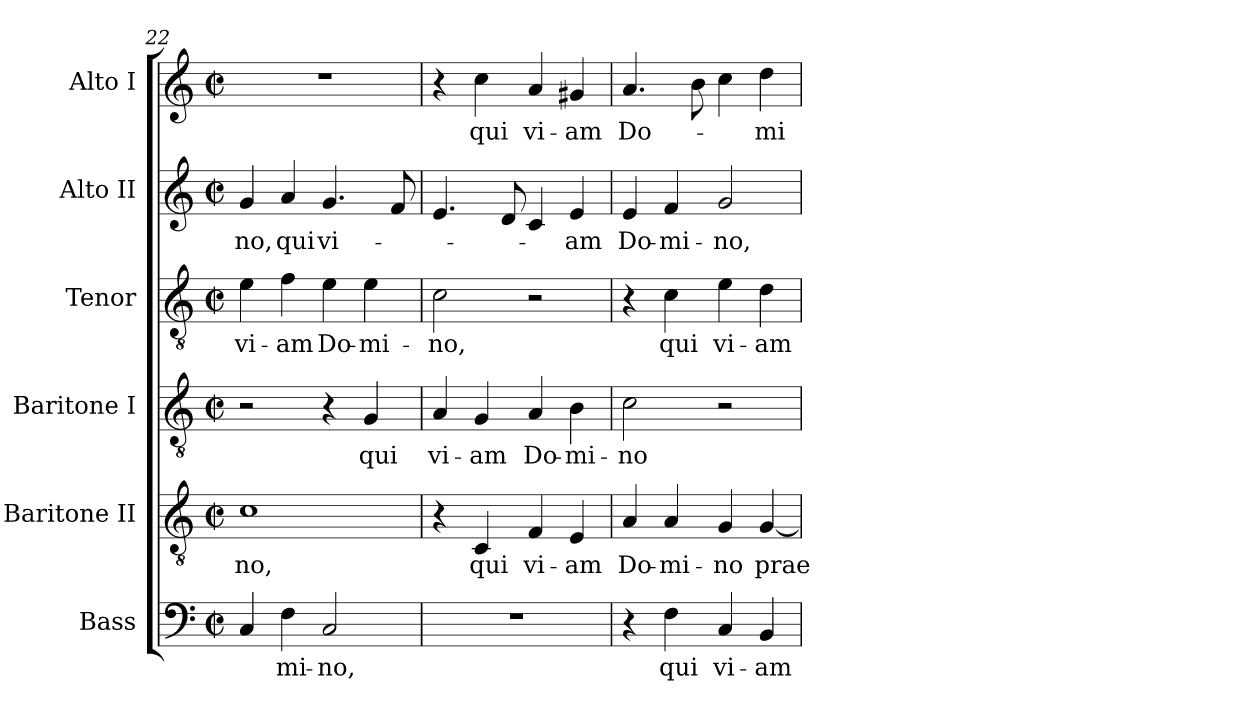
**kern	**text	**kern	**text	**kern	**text	**kern	**text	**kern	**text	**kern	**text
*part6	*part6	*part5	*part5	*part4	*part4	*part3	*part3	*part2	*part2	*part1	*part1
*staff6	*staff6	*staff5	*staff5	*staff4	*staff4	*staff3	*staff3	*staff2	*staff2	*staff1	*staff1
*I"Bass	*	*I"Baritone II	*	*I"Baritone I	*	*I"Tenor	*	*I"Alto II	*	*I"Alto I	*
*I'B.	*	*I'B.	*	*I'T.	*	*I'T.	*	*I'A.	*	*	*
*clefF4	*	*clefGv2	*	*clefGv2	*	*clefGv2	*	*clefG2	*	*clefG2	*
*	*	*	*	*ITrd7c12	*	*ITrd7c12	*	*	*	*	*
*k[]	*	*k[]	*	*k[]	*	*k[]	*	*k[]	*	*k[]	*
*C:	*	*C:	*	*C:	*	*C:	*	*C:	*	*C:	*
*M2/2	*	*M2/2	*	*M2/2	*	*M2/2	*	*M2/2	*	*M2/2	*
*met(c|)	*	*met(c|)	*	*met(c|)	*	*met(c|)	*	*met(c|)	*	*met(c|)	*
=22	=22	=22	=22	=22	=22	=22	=22	=22	=22	=22	=22
!	!	!	!LO:LY:b:color=#000000	!	!	!	!	!	!	!	!
!	!	!	!	!	!	!	!LO:LY:b:color=#000000	!	!	!	!
!	!	!	!	!	!	!	!	!	!LO:LY:b:color=#000000	!	!
4Ci/	.	1ci	-no,	2r	.	4Ei\	vi-	4gi/	-no,	1r	.
!	!LO:LY:b:color=#000000	!	!	!	!	!	!	!	!	!	!
!	!	!	!	!	!	!	!LO:LY:b:color=#000000	!	!	!	!
!	!	!	!	!	!	!	!	!	!LO:LY:b:color=#000000	!	!
4Fi\	-mi-	.	.	.	.	4Fi\	-am	4ai/	qui	.	.
!	!LO:LY:b:color=#000000	!	!	!	!	!	!	!	!	!	!
!	!	!	!	!	!	!	!LO:LY:b:color=#000000	!	!	!	!
!	!	!	!	!	!	!	!	!	!LO:LY:b:color=#000000	!	!
2Ci/	-no,	.	.	4r	.	4Ei\	Do-	4.gi/	vi-	.	.
!	!	!	!	!	!LO:LY:b:color=#000000	!	!	!	!	!	!
!	!	!	!	!	!	!	!LO:LY:b:color=#000000	!	!	!	!
.	.	.	.	4GGi/	qui	4Ei\	-mi-	.	.	.	.
.	.	.	.	.	.	.	.	8fi/	.	.	.
=23	=23	=23	=23	=23	=23	=23	=23	=23	=23	=23	=23
!	!	!	!	!	!LO:LY:b:color=#000000	!	!	!	!	!	!
!	!	!	!	!	!	!	!LO:LY:b:color=#000000	!	!	!	!
1r	.	4r	.	4AAi/	vi-	2Ci\	-no,	4.ei/	.	4r	.
!	!	!	!LO:LY:b:color=#000000	!	!	!	!	!	!	!	!
!	!	!	!	!	!LO:LY:b:color=#000000	!	!	!	!	!	!
!	!	!	!	!	!	!	!	!	!	!	!LO:LY:b:color=#000000
.	.	4Ci/	qui	4GGi/	-am	.	.	.	.	4cci\	qui
.	.	.	.	.	.	.	.	8di/	.	.	.
!	!	!	!LO:LY:b:color=#000000	!	!	!	!	!	!	!	!
!	!	!	!	!	!LO:LY:b:color=#000000	!	!	!	!	!	!
!	!	!	!	!	!	!	!	!	!	!	!LO:LY:b:color=#000000
.	.	4Fi/	vi-	4AAi/	Do-	2r	.	4ci/	.	4ai/	vi-
!	!	!	!LO:LY:b:color=#000000	!	!	!	!	!	!	!	!
!	!	!	!	!	!LO:LY:b:color=#000000	!	!	!	!	!	!
!	!	!	!	!	!	!	!	!	!LO:LY:b:color=#000000	!	!
!	!	!	!	!	!	!	!	!	!	!	!LO:LY:b:color=#000000
.	.	4Ei/	-am	4BBi\	-mi-	.	.	4ei/	-am	4g#Xi/	-am
=24	=24	=24	=24	=24	=24	=24	=24	=24	=24	=24	=24
!	!	!	!LO:LY:b:color=#000000	!	!	!	!	!	!	!	!
!	!	!	!	!	!LO:LY:b:color=#000000	!	!	!	!	!	!
!	!	!	!	!	!	!	!	!	!LO:LY:b:color=#000000	!	!
!	!	!	!	!	!	!	!	!	!	!	!LO:LY:b:color=#000000
4r	.	4Ai/	Do-	2Ci\	-no	4r	.	4ei/	Do-	4.ai/	Do-
!	!LO:LY:b:color=#000000	!	!	!	!	!	!	!	!	!	!
!	!	!	!LO:LY:b:color=#000000	!	!	!	!	!	!	!	!
!	!	!	!	!	!	!	!LO:LY:b:color=#000000	!	!	!	!
!	!	!	!	!	!	!	!	!	!LO:LY:b:color=#000000	!	!
4Fi\	qui	4Ai/	-mi-	.	.	4Ci\	qui	4fi/	-mi-	.	.
.	.	.	.	.	.	.	.	.	.	8bi\	.
!	!LO:LY:b:color=#000000	!	!	!	!	!	!	!	!	!	!
!	!	!	!LO:LY:b:color=#000000	!	!	!	!	!	!	!	!
!	!	!	!	!	!	!	!LO:LY:b:color=#000000	!	!	!	!
!	!	!	!	!	!	!	!	!	!LO:LY:b:color=#000000	!	!
4Ci/	vi-	4Gi/	-no	2r	.	4Ei\	vi-	2gi/	-no,	4cci\	.
!	!LO:LY:b:color=#000000	!	!	!	!	!	!	!	!	!	!
!	!	!	!LO:LY:b:color=#000000	!	!	!	!	!	!	!	!
!	!	!	!	!	!	!	!LO:LY:b:color=#000000	!	!	!	!
!	!	!	!	!	!	!	!	!	!	!	!LO:LY:b:color=#000000
4BBi/	-am	[<4Gi/	prae-	.	.	4Di\	-am	.	.	4ddi\	-mi-
=	=	=	=	=	=	=	=	=	=	=	=
*-	*-	*-	*-	*-	*-	*-	*-	*-	*-	*-	*-
